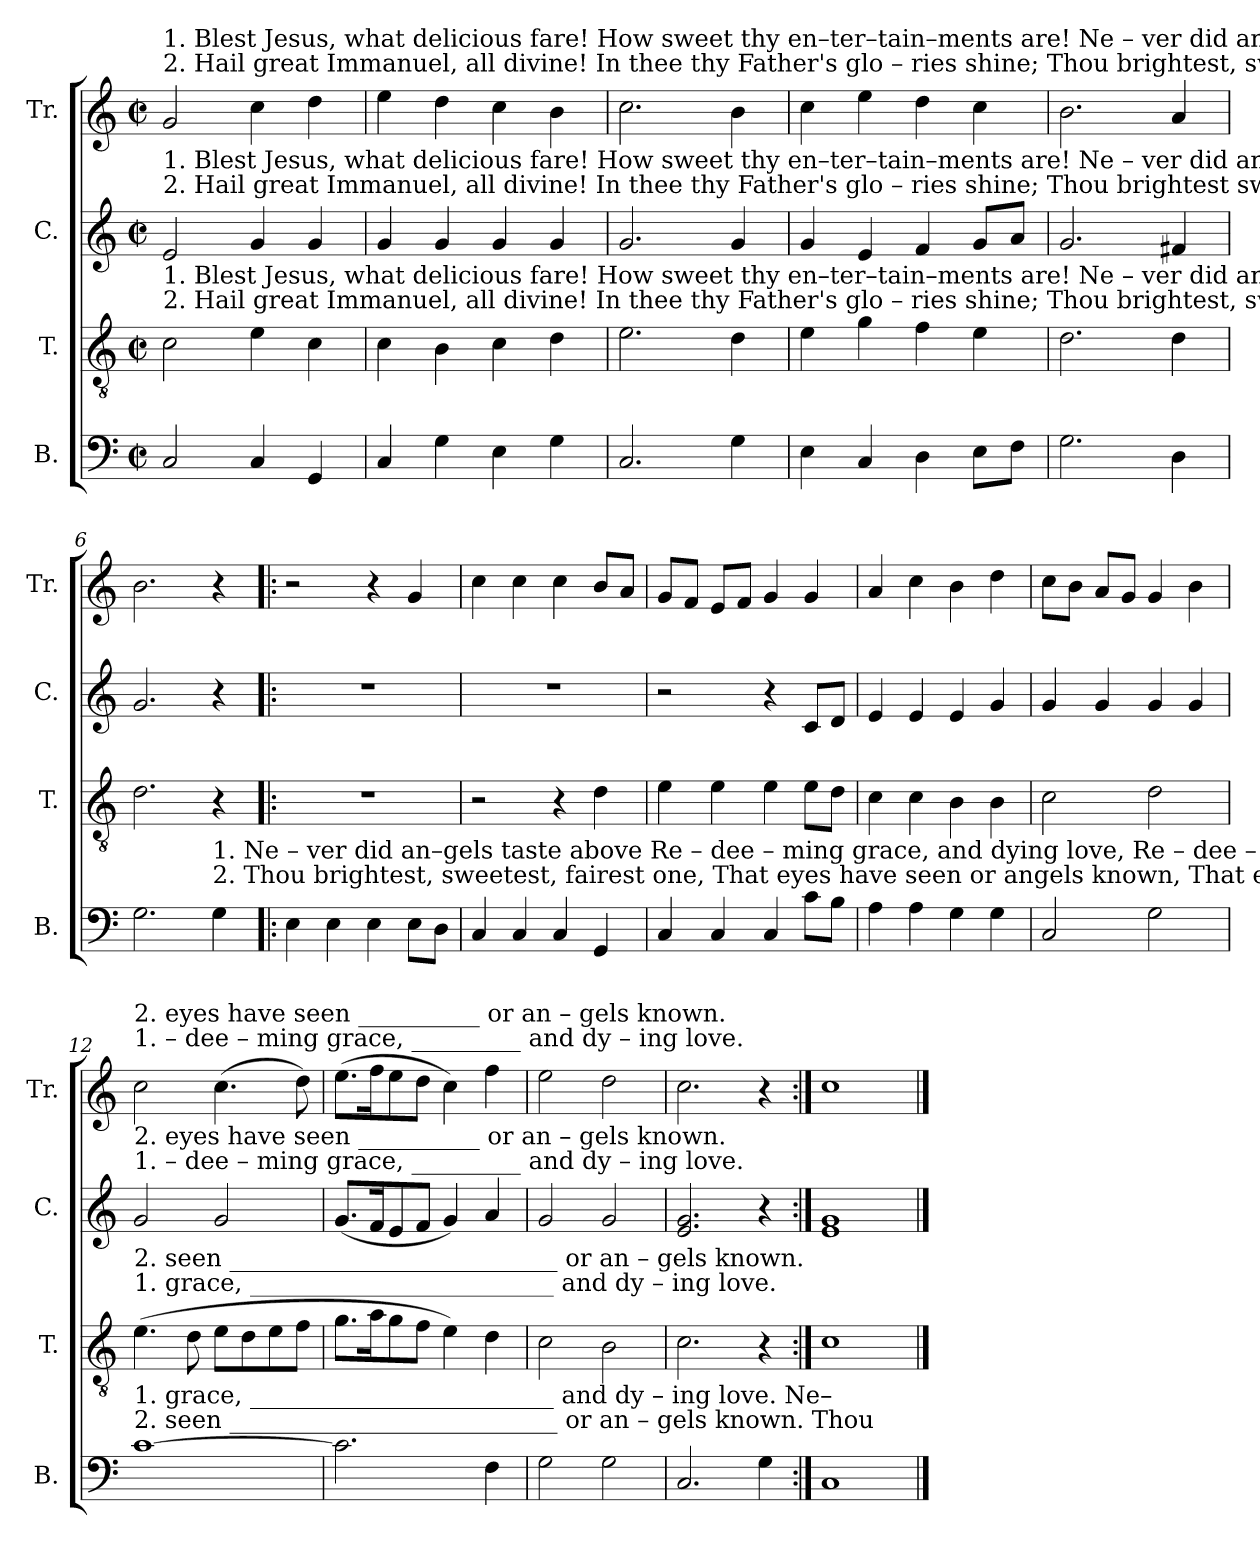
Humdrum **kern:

**kern	**kern	**kern	**kern
*part4	*part3	*part2	*part1
*staff4	*staff3	*staff2	*staff1
*I"B.	*I"T.	*I"C.	*I"Tr.
*I'B.	*I'T.	*I'C.	*I'Tr.
*clefF4	*clefGv2	*clefG2	*clefG2
*k[]	*k[]	*k[]	*k[]
*M2/2	*M2/2	*M2/2	*M2/2
*met(c|)	*met(c|)	*met(c|)	*met(c|)
*MM140	*MM140	*MM140	*MM140
=1	=1	=1	=1
!	!	!	!LO:TX:a:t=2. Hail great Immanuel, all divine!  In  thee  thy  Father's  glo – ries  shine;                             Thou brightest, sweetest,  fai  –  rest   one,  That eyes have seen or angels known, That
!	!	!	!LO:TX:a:t=1. Blest Jesus, what delicious fare!  How sweet thy en–ter–tain–ments  are!                             Ne  –  ver  did  an – gels   taste   a  –  bove   Redeeming grace, and  dy – ing love, Re–
!	!	!LO:TX:a:t=2. Hail great Immanuel, all divine!  In  thee  thy  Father's  glo – ries  shine;                                                                                                 Thou brightest sweetest fai – rest  one,  That	!
!	!	!LO:TX:a:t=1. Blest Jesus, what delicious fare!  How sweet thy en–ter–tain–ments  are!                                                                                                  Ne  –  ver  did angels taste   a  –  bove  Re–	!
!	!LO:TX:a:t=2. Hail great Immanuel, all divine!  In  thee  thy  Father's  glo – ries  shine;                                                         Thou     brightest,     sweetest,  fairest one,  That  eyes         have	!	!
!	!LO:TX:a:t=1. Blest Jesus, what delicious fare!  How sweet thy en–ter–tain–ments  are!                                                         Ne   –   ver     did     an  –  gels  taste above Re – dee     –    ming	!	!
2C!/	2c!\	2e!/	2g!/
4C!/	4e!\	4g!/	4cc!\
4GG!/	4c!\	4g!/	4dd!\
=2	=2	=2	=2
4C!/	4c!\	4g!/	4ee!\
4G!\	4B!\	4g!/	4dd!\
4E!\	4c!\	4g!/	4cc!\
4G!\	4d!\	4g!/	4b!\
=3	=3	=3	=3
2.C!/	2.e!\	2.g!/	2.cc!\
4G!\	4d!\	4g!/	4b!\
=4	=4	=4	=4
4E!\	4e!\	4g!/	4cc!\
4C!/	4g!\	4e!/	4ee!\
4D!\	4f!\	4f!/	4dd!\
8E!\L	4e!\	8g!/L	4cc!\
8F!\J	.	8a!/J	.
=5	=5	=5	=5
2.G!\	2.d!\	2.g!/	2.b!\
4D!\	4d!\	4f#X!/	4a!/
=6	=6	=6	=6
2.G!\	2.d!\	2.g!/	2.b!\
!LO:TX:a:t=2. Thou brightest, sweetest, fairest one, That  eyes  have  seen  or  angels known, That  eyes         have	!	!	!
!LO:TX:a:t=1. Ne – ver  did  an–gels  taste  above   Re  –  dee – ming grace,  and dying love,  Re – dee     –    ming	!	!	!
4G!\	4r	4r	4r
=7!|:	=7!|:	=7!|:	=7!|:
4E!\	1r	1r	2r
4E!\	.	.	.
4E!\	.	.	4r
8E!\L	.	.	4g!/
8D!\J	.	.	.
=8	=8	=8	=8
4C!/	2r	1r	4cc!\
4C!/	.	.	4cc!\
4C!/	4r	.	4cc!\
4GG!/	4d!\	.	8b!/L
.	.	.	8a!/J
=9	=9	=9	=9
4C!/	4e!\	2r	8g!/L
.	.	.	8f!/J
4C!/	4e!\	.	8e!/L
.	.	.	8f!/J
4C!/	4e!\	4r	4g!/
8c!\L	8e!\L	8c!/L	4g!/
8B!\J	8d!\J	8d!/J	.
=10	=10	=10	=10
4A!\	4c!\	4e!/	4a!/
4A!\	4c!\	4e!/	4cc!\
4G!\	4B!\	4e!/	4b!\
4G!\	4B!\	4g!/	4dd!\
=11	=11	=11	=11
2C!/	2c!\	4g!/	8cc!\L
.	.	.	8b!\J
.	.	4g!/	8a!/L
.	.	.	8g!/J
2G!\	2d!\	4g!/	4g!/
.	.	4g!/	4b!\
=12	=12	=12	=12
!	!	!	!LO:TX:a:t=1. – dee  –  ming            grace, _________  and   dy – ing    love.
!	!	!	!LO:TX:a:t=2.  eyes       have             seen __________   or    an – gels known.
!	!	!LO:TX:a:t=1. – dee  –  ming            grace, _________  and   dy – ing    love.	!
!	!	!LO:TX:a:t=2.  eyes       have             seen __________   or    an – gels known.	!
!	!LO:TX:a:t=1. grace, _________________________   and    dy – ing    love.	!	!
!	!LO:TX:a:t=2. seen ___________________________   or    an – gels known.	!	!
!LO:TX:a:t=2. seen ___________________________     or    an – gels known.  Thou	!	!	!
!LO:TX:a:t=1. grace, _________________________     and    dy – ing    love.   Ne–	!	!	!
[1c!	(4.e!\	2g!/	2cc!\
.	8d!\	.	.
.	8e!\L	2g!/	(4.cc!\
.	8d!\	.	.
.	8e!\	.	.
.	8f!\J	.	8dd!\)
=13	=13	=13	=13
2.c!\]	8.g!\L	(8.g!/L	(8.ee!\L
.	16a!\K	16f!/K	16ff!\K
.	8g!\	8e!/	8ee!\
.	8f!\J	8f!/J	8dd!\J
.	4e!\)	4g!/)	4cc!\)
4F!\	4d!\	4a!/	4ff!\
=14	=14	=14	=14
2G!\	2c!\	2g!/	2ee!\
2G!\	2B!\	2g!/	2dd!\
=15	=15	=15	=15
2.C!/	2.c!\	2.e!/ 2.g!/	2.cc!\
4G!\	4r	4r	4r
=16:|!	=16:|!	=16:|!	=16:|!
1C!	1c!	1e! 1g!	1cc!
==	==	==	==
*-	*-	*-	*-
